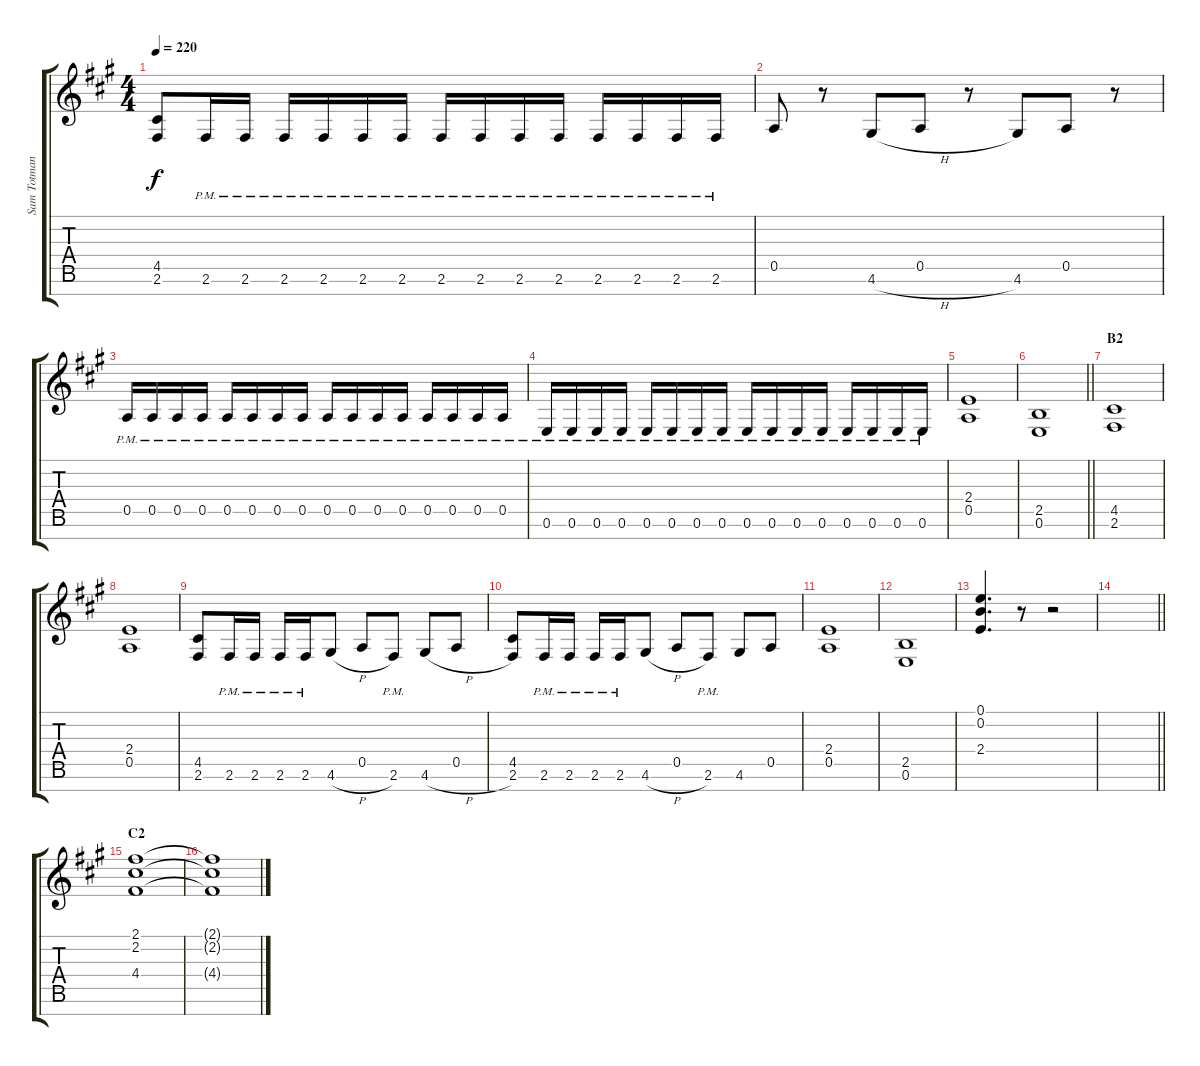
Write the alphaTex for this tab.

\track ("Sam Totman I" "Sam Totman") {instrument overdrivenguitar}
\staff {score tabs}
\tuning (E4 B3 G3 D3 A2 E2 B1) {hide}
\ts (4 4)
\tempo 220
\clef g2
\ks a
(4.5 2.6).8{dy f} 2.6{pm}.16 2.6{pm}.16 2.6{pm}.16 2.6{pm}.16 2.6{pm}.16 2.6{pm}.16 2.6{pm}.16 2.6{pm}.16 2.6{pm}.16 2.6{pm}.16 2.6{pm}.16 2.6{pm}.16 2.6{pm}.16 2.6{pm}.16 |
0.5.8 r.8 4.6{h}.8 0.5.8 r.8 4.6.8{beam merge} 0.5.8 r.8 |
0.5{pm}.16 0.5{pm}.16 0.5{pm}.16 0.5{pm}.16 0.5{pm}.16 0.5{pm}.16 0.5{pm}.16 0.5{pm}.16 0.5{pm}.16 0.5{pm}.16 0.5{pm}.16 0.5{pm}.16 0.5{pm}.16 0.5{pm}.16 0.5{pm}.16 0.5{pm}.16 |
0.6{pm}.16 0.6{pm}.16 0.6{pm}.16 0.6{pm}.16 0.6{pm}.16 0.6{pm}.16 0.6{pm}.16 0.6{pm}.16 0.6{pm}.16 0.6{pm}.16 0.6{pm}.16 0.6{pm}.16 0.6{pm}.16 0.6{pm}.16 0.6{pm}.16 0.6{pm}.16 |
(2.4 0.5).1 |
\barLineRight lightlight
(2.5 0.6).1 |
\section ("" "B2")
(4.5 2.6).1 |
(2.4 0.5).1 |
(4.5 2.6).8 2.6{pm}.16 2.6{pm}.16 2.6{pm}.16 2.6{pm}.16 4.6{h}.8 0.5.8 2.6{pm}.8 4.6{h}.8 0.5.8 |
(4.5 2.6).8 2.6{pm}.16 2.6{pm}.16 2.6{pm}.16 2.6{pm}.16 4.6{h}.8 0.5.8 2.6{pm}.8 4.6.8 0.5.8 |
(2.4 0.5).1 |
(2.5 0.6).1 |
(0.1 0.2 2.4).4{d} r.8 r.2 |
\barLineRight lightlight
|
\section ("" "C2")
(2.1 2.2 4.4).1 |
(2.1{t} 2.2{t} 4.4{t}).1
